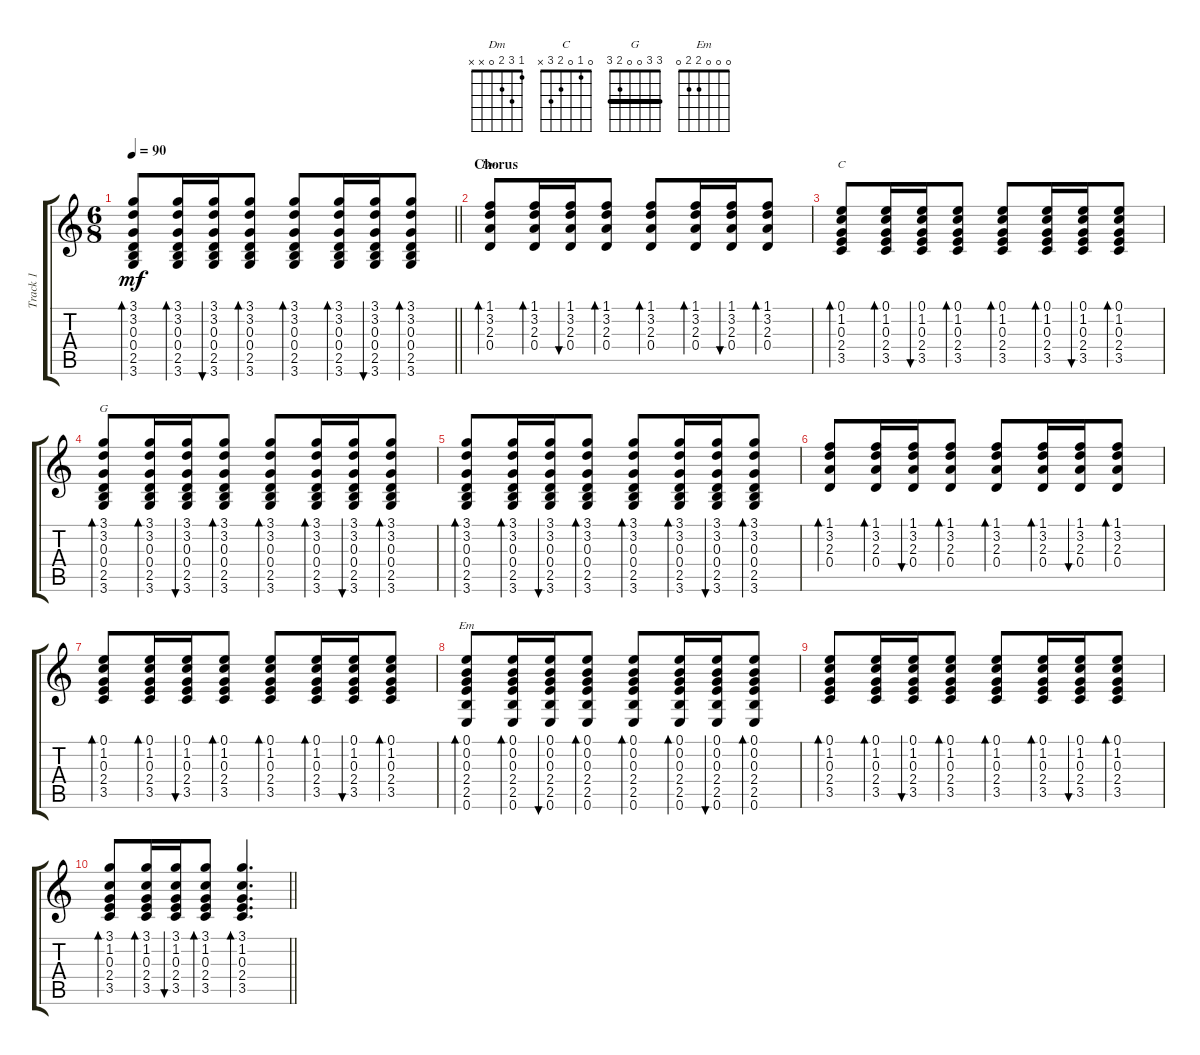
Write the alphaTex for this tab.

\track ("Track 1" "Track 1") {instrument acousticguitarsteel}
\staff {score tabs}
\tuning (E4 B3 G3 D3 A2 E2) {hide}
\chord ("Dm" 1 3 2 0 x x)
\chord ("C" 0 1 0 2 3 x)
\chord ("G" 3 3 0 0 2 3) {barre 3}
\chord ("Em" 0 0 0 2 2 0)
\ts (6 8)
\tempo 90
\clef g2
\barLineRight lightlight
\ks c
(3.1 3.2 0.3 0.4 2.5 3.6).8{bd 60 dy mf} (3.1 3.2 0.3 0.4 2.5 3.6).16{bd 60} (3.1 3.2 0.3 0.4 2.5 3.6).16{bu 60} (3.1 3.2 0.3 0.4 2.5 3.6).8{bd 60} (3.1 3.2 0.3 0.4 2.5 3.6).8{bd 60} (3.1 3.2 0.3 0.4 2.5 3.6).16{bd 60} (3.1 3.2 0.3 0.4 2.5 3.6).16{bu 60} (3.1 3.2 0.3 0.4 2.5 3.6).8{bd 60} |
\section ("" "Chorus")
(1.1 3.2 2.3 0.4).8{bd 60 ch "Dm"} (1.1 3.2 2.3 0.4).16{bd 60} (1.1 3.2 2.3 0.4).16{bu 60} (1.1 3.2 2.3 0.4).8{bd 60} (1.1 3.2 2.3 0.4).8{bd 60} (1.1 3.2 2.3 0.4).16{bd 60} (1.1 3.2 2.3 0.4).16{bu 60} (1.1 3.2 2.3 0.4).8{bd 60} |
(0.1 1.2 0.3 2.4 3.5).8{bd 60 ch "C"} (0.1 1.2 0.3 2.4 3.5).16{bd 60} (0.1 1.2 0.3 2.4 3.5).16{bu 60} (0.1 1.2 0.3 2.4 3.5).8{bd 60} (0.1 1.2 0.3 2.4 3.5).8{bd 60} (0.1 1.2 0.3 2.4 3.5).16{bd 60} (0.1 1.2 0.3 2.4 3.5).16{bu 60} (0.1 1.2 0.3 2.4 3.5).8{bd 60} |
(3.1 3.2 0.3 0.4 2.5 3.6).8{bd 60 ch "G"} (3.1 3.2 0.3 0.4 2.5 3.6).16{bd 60} (3.1 3.2 0.3 0.4 2.5 3.6).16{bu 60} (3.1 3.2 0.3 0.4 2.5 3.6).8{bd 60} (3.1 3.2 0.3 0.4 2.5 3.6).8{bd 60} (3.1 3.2 0.3 0.4 2.5 3.6).16{bd 60} (3.1 3.2 0.3 0.4 2.5 3.6).16{bu 60} (3.1 3.2 0.3 0.4 2.5 3.6).8{bd 60} |
(3.1 3.2 0.3 0.4 2.5 3.6).8{bd 60} (3.1 3.2 0.3 0.4 2.5 3.6).16{bd 60} (3.1 3.2 0.3 0.4 2.5 3.6).16{bu 60} (3.1 3.2 0.3 0.4 2.5 3.6).8{bd 60} (3.1 3.2 0.3 0.4 2.5 3.6).8{bd 60} (3.1 3.2 0.3 0.4 2.5 3.6).16{bd 60} (3.1 3.2 0.3 0.4 2.5 3.6).16{bu 60} (3.1 3.2 0.3 0.4 2.5 3.6).8{bd 60} |
(1.1 3.2 2.3 0.4).8{bd 60} (1.1 3.2 2.3 0.4).16{bd 60} (1.1 3.2 2.3 0.4).16{bu 60} (1.1 3.2 2.3 0.4).8{bd 60} (1.1 3.2 2.3 0.4).8{bd 60} (1.1 3.2 2.3 0.4).16{bd 60} (1.1 3.2 2.3 0.4).16{bu 60} (1.1 3.2 2.3 0.4).8{bd 60} |
(0.1 1.2 0.3 2.4 3.5).8{bd 60} (0.1 1.2 0.3 2.4 3.5).16{bd 60} (0.1 1.2 0.3 2.4 3.5).16{bu 60} (0.1 1.2 0.3 2.4 3.5).8{bd 60} (0.1 1.2 0.3 2.4 3.5).8{bd 60} (0.1 1.2 0.3 2.4 3.5).16{bd 60} (0.1 1.2 0.3 2.4 3.5).16{bu 60} (0.1 1.2 0.3 2.4 3.5).8{bd 60} |
(0.1 0.2 0.3 2.4 2.5 0.6).8{bd 60 ch "Em"} (0.1 0.2 0.3 2.4 2.5 0.6).16{bd 60} (0.1 0.2 0.3 2.4 2.5 0.6).16{bu 60} (0.1 0.2 0.3 2.4 2.5 0.6).8{bd 60} (0.1 0.2 0.3 2.4 2.5 0.6).8{bd 60} (0.1 0.2 0.3 2.4 2.5 0.6).16{bd 60} (0.1 0.2 0.3 2.4 2.5 0.6).16{bu 60} (0.1 0.2 0.3 2.4 2.5 0.6).8{bd 60} |
(0.1 1.2 0.3 2.4 3.5).8{bd 60} (0.1 1.2 0.3 2.4 3.5).16{bd 60} (0.1 1.2 0.3 2.4 3.5).16{bu 60} (0.1 1.2 0.3 2.4 3.5).8{bd 60} (0.1 1.2 0.3 2.4 3.5).8{bd 60} (0.1 1.2 0.3 2.4 3.5).16{bd 60} (0.1 1.2 0.3 2.4 3.5).16{bu 60} (0.1 1.2 0.3 2.4 3.5).8{bd 60} |
\barLineRight lightlight
(3.1 1.2 0.3 2.4 3.5).8{bd 60} (3.1 1.2 0.3 2.4 3.5).16{bd 60} (3.1 1.2 0.3 2.4 3.5).16{bu 60} (3.1 1.2 0.3 2.4 3.5).8{bd 60} (3.1 1.2 0.3 2.4 3.5).4{d bd 60}
